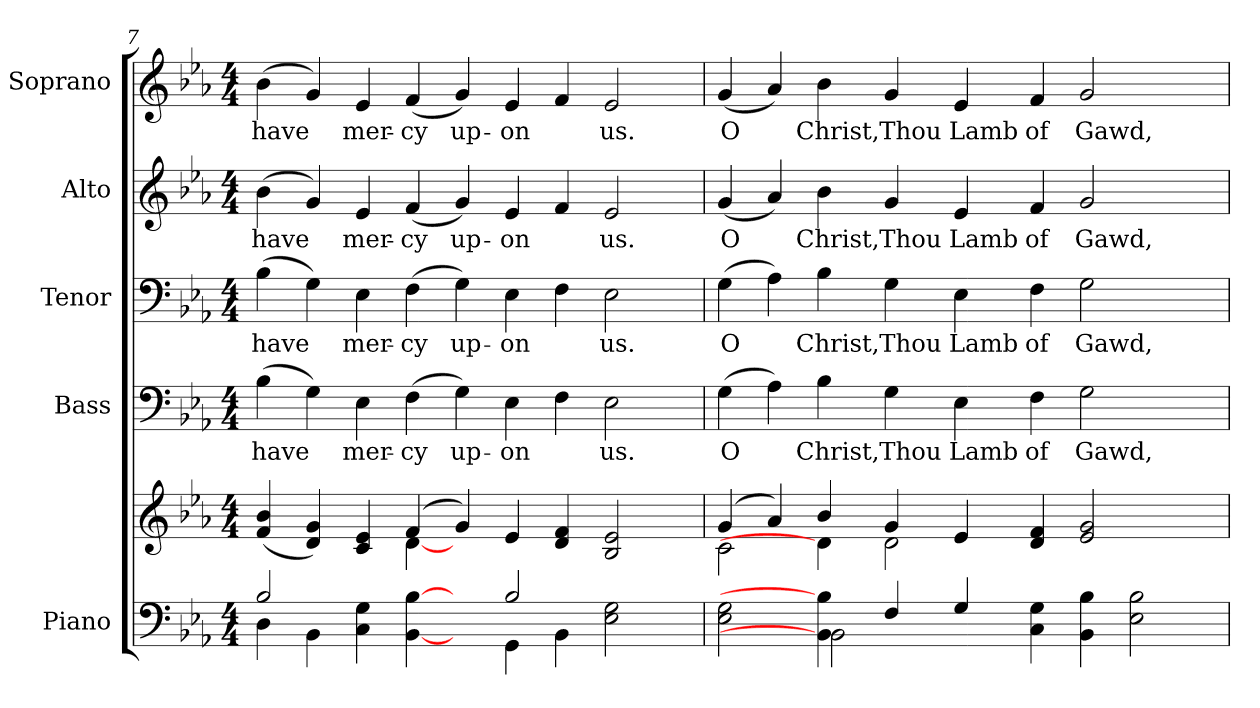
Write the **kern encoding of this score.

**kern	**kern	**kern	**text	**kern	**text	**kern	**text	**kern	**text
*part5	*part5	*part4	*part4	*part3	*part3	*part2	*part2	*part1	*part1
*staff6	*staff5	*staff4	*staff4	*staff3	*staff3	*staff2	*staff2	*staff1	*staff1
*I"Piano	*	*I"Bass	*	*I"Tenor	*	*I"Alto	*	*I"Soprano	*
*I'Pno.	*	*I'B.	*	*I'T.	*	*I'A.	*	*I'S.	*
!!LO:PB:g=z
*clefF4	*clefG2	*clefF4	*	*clefF4	*	*clefG2	*	*clefG2	*
*k[b-e-a-]	*k[b-e-a-]	*k[b-e-a-]	*	*k[b-e-a-]	*	*k[b-e-a-]	*	*k[b-e-a-]	*
*E-:	*E-:	*E-:	*	*E-:	*	*E-:	*	*E-:	*
*M4/4	*M4/4	*M4/4	*	*M4/4	*	*M4/4	*	*M4/4	*
=7	=7	=7	=7	=7	=7	=7	=7	=7	=7
*^	*^	*	*	*	*	*	*	*	*
!	!	!	!	!	!LO:LY:b:color=#000000	!	!	!	!	!	!
!	!	!	!	!	!	!	!LO:LY:b:color=#000000	!	!	!	!
!	!	!	!	!	!	!	!	!	!LO:LY:b:color=#000000	!	!
!	!	!	!	!	!	!	!	!	!	!	!LO:LY:b:color=#000000
2B-i/	4Di\	(4fi/ 4b-i	2ryy	(4B-i\	have	(4B-i\	have	(4b-i\	have	(4b-i\	have
.	4BB-i\	4di/ 4gi)	.	4Gi\)	.	4Gi\)	.	4gi/)	.	4gi/)	.
!	!	!	!	!	!LO:LY:b:color=#000000	!	!	!	!	!	!
!	!	!	!	!	!	!	!LO:LY:b:color=#000000	!	!	!	!
!	!	!	!	!	!	!	!	!	!LO:LY:b:color=#000000	!	!
!	!	!	!	!	!	!	!	!	!	!	!LO:LY:b:color=#000000
4Ci\ 4Gi	4ryy	4ci/ 4e-i	4ryy	4E-i\	mer-	4E-i\	mer-	4e-i/	mer-	4e-i/	mer-
!	!	!	!	!	!LO:LY:b:color=#000000	!	!	!	!	!	!
!	!	!	!	!	!	!	!LO:LY:b:color=#000000	!	!	!	!
!	!	!	!	!	!	!	!	!	!LO:LY:b:color=#000000	!	!
!	!	!	!	!	!	!	!	!	!	!	!LO:LY:b:color=#000000
[4BB-i\ [4B-i	4ryy	(4fi/	[4di\	(4Fi\	-cy	(4Fi\	-cy	(4fi/	-cy	(4fi/	-cy
!	!	!	!	!	!LO:LY:b:color=#000000	!	!	!	!	!	!
!	!	!	!	!	!	!	!LO:LY:b:color=#000000	!	!	!	!
!	!	!	!	!	!	!	!	!	!LO:LY:b:color=#000000	!	!
!	!	!	!	!	!	!	!	!	!	!	!LO:LY:b:color=#000000
4ryy	4ryy	4gi/)	4ryy	4Gi\)	up-	4Gi\)	up-	4gi/)	up-	4gi/)	up-
!	!	!	!	!	!LO:LY:b:color=#000000	!	!	!	!	!	!
!	!	!	!	!	!	!	!LO:LY:b:color=#000000	!	!	!	!
!	!	!	!	!	!	!	!	!	!LO:LY:b:color=#000000	!	!
!	!	!	!	!	!	!	!	!	!	!	!LO:LY:b:color=#000000
2B-i/	4GGi\	4e-i/	4ryy	4E-i\	-on	4E-i\	-on	4e-i/	-on	4e-i/	-on
.	4BB-i\	4di/ 4fi	2ryy	4Fi\	.	4Fi\	.	4fi/	.	4fi/	.
!	!	!	!	!	!LO:LY:b:color=#000000	!	!	!	!	!	!
!	!	!	!	!	!	!	!LO:LY:b:color=#000000	!	!	!	!
!	!	!	!	!	!	!	!	!	!LO:LY:b:color=#000000	!	!
!	!	!	!	!	!	!	!	!	!	!	!LO:LY:b:color=#000000
2E-i\ 2Gi	4ryy	2B-i/ 2e-i	.	2E-i\	us.	2E-i\	us.	2e-i/	us.	2e-i/	us.
.	4ryy	.	4ryy	.	.	.	.	.	.	.	.
!!LO:PB:g=z
=8	=8	=8	=8	=8	=8	=8	=8	=8	=8	=8	=8
!	!	!	!	!	!LO:LY:b:color=#000000	!	!	!	!	!	!
!	!	!	!	!	!	!	!LO:LY:b:color=#000000	!	!	!	!
!	!	!	!	!	!	!	!	!	!LO:LY:b:color=#000000	!	!
!	!	!	!	!	!	!	!	!	!	!	!LO:LY:b:color=#000000
2E-i\ 2Gi	4ryy	(4gi/	2ci\	(4Gi\	O	(4Gi\	O	(4gi/	O	(4gi/	O
.	4ryy	4a-i/)	.	4A-i\)	.	4A-i\)	.	4a-i/)	.	4a-i/)	.
!	!	!	!	!	!LO:LY:b:color=#000000	!	!	!	!	!	!
!	!	!	!	!	!	!	!LO:LY:b:color=#000000	!	!	!	!
!	!	!	!	!	!	!	!	!	!LO:LY:b:color=#000000	!	!
!	!	!	!	!	!	!	!	!	!	!	!LO:LY:b:color=#000000
4BB-i\] 4B-i]	2BB-i\	4b-i/	4di\]	4B-i\	Christ,	4B-i\	Christ,	4b-i\	Christ,	4b-i\	Christ,
!	!	!	!	!	!LO:LY:b:color=#000000	!	!	!	!	!	!
!	!	!	!	!	!	!	!LO:LY:b:color=#000000	!	!	!	!
!	!	!	!	!	!	!	!	!	!LO:LY:b:color=#000000	!	!
!	!	!	!	!	!	!	!	!	!	!	!LO:LY:b:color=#000000
4Fi/	.	4gi/	2di\	4Gi\	Thou	4Gi\	Thou	4gi/	Thou	4gi/	Thou
!	!	!	!	!	!LO:LY:b:color=#000000	!	!	!	!	!	!
!	!	!	!	!	!	!	!LO:LY:b:color=#000000	!	!	!	!
!	!	!	!	!	!	!	!	!	!LO:LY:b:color=#000000	!	!
!	!	!	!	!	!	!	!	!	!	!	!LO:LY:b:color=#000000
4Gi/	1ryy	4e-i/	.	4E-i\	Lamb	4E-i\	Lamb	4e-i/	Lamb	4e-i/	Lamb
!	!	!	!	!	!LO:LY:b:color=#000000	!	!	!	!	!	!
!	!	!	!	!	!	!	!LO:LY:b:color=#000000	!	!	!	!
!	!	!	!	!	!	!	!	!	!LO:LY:b:color=#000000	!	!
!	!	!	!	!	!	!	!	!	!	!	!LO:LY:b:color=#000000
4Ci\ 4Gi	.	4di/ 4fi	1ryy	4Fi\	of	4Fi\	of	4fi/	of	4fi/	of
!	!	!	!	!	!LO:LY:b:color=#000000	!	!	!	!	!	!
!	!	!	!	!	!	!	!LO:LY:b:color=#000000	!	!	!	!
!	!	!	!	!	!	!	!	!	!LO:LY:b:color=#000000	!	!
!	!	!	!	!	!	!	!	!	!	!	!LO:LY:b:color=#000000
4BB-i\ 4B-i	.	2e-i/ 2gi	.	2Gi\	Gawd,	2Gi\	Gawd,	2gi/	Gawd,	2gi/	Gawd,
2E-i\ 2B-i	.	.	.	.	.	.	.	.	.	.	.
.	4ryy	4ryy	.	4ryy	.	4ryy	.	4ryy	.	4ryy	.
*v	*v	*	*	*	*	*	*	*	*	*	*
*	*v	*v	*	*	*	*	*	*	*	*
=	=	=	=	=	=	=	=	=	=
*-	*-	*-	*-	*-	*-	*-	*-	*-	*-
